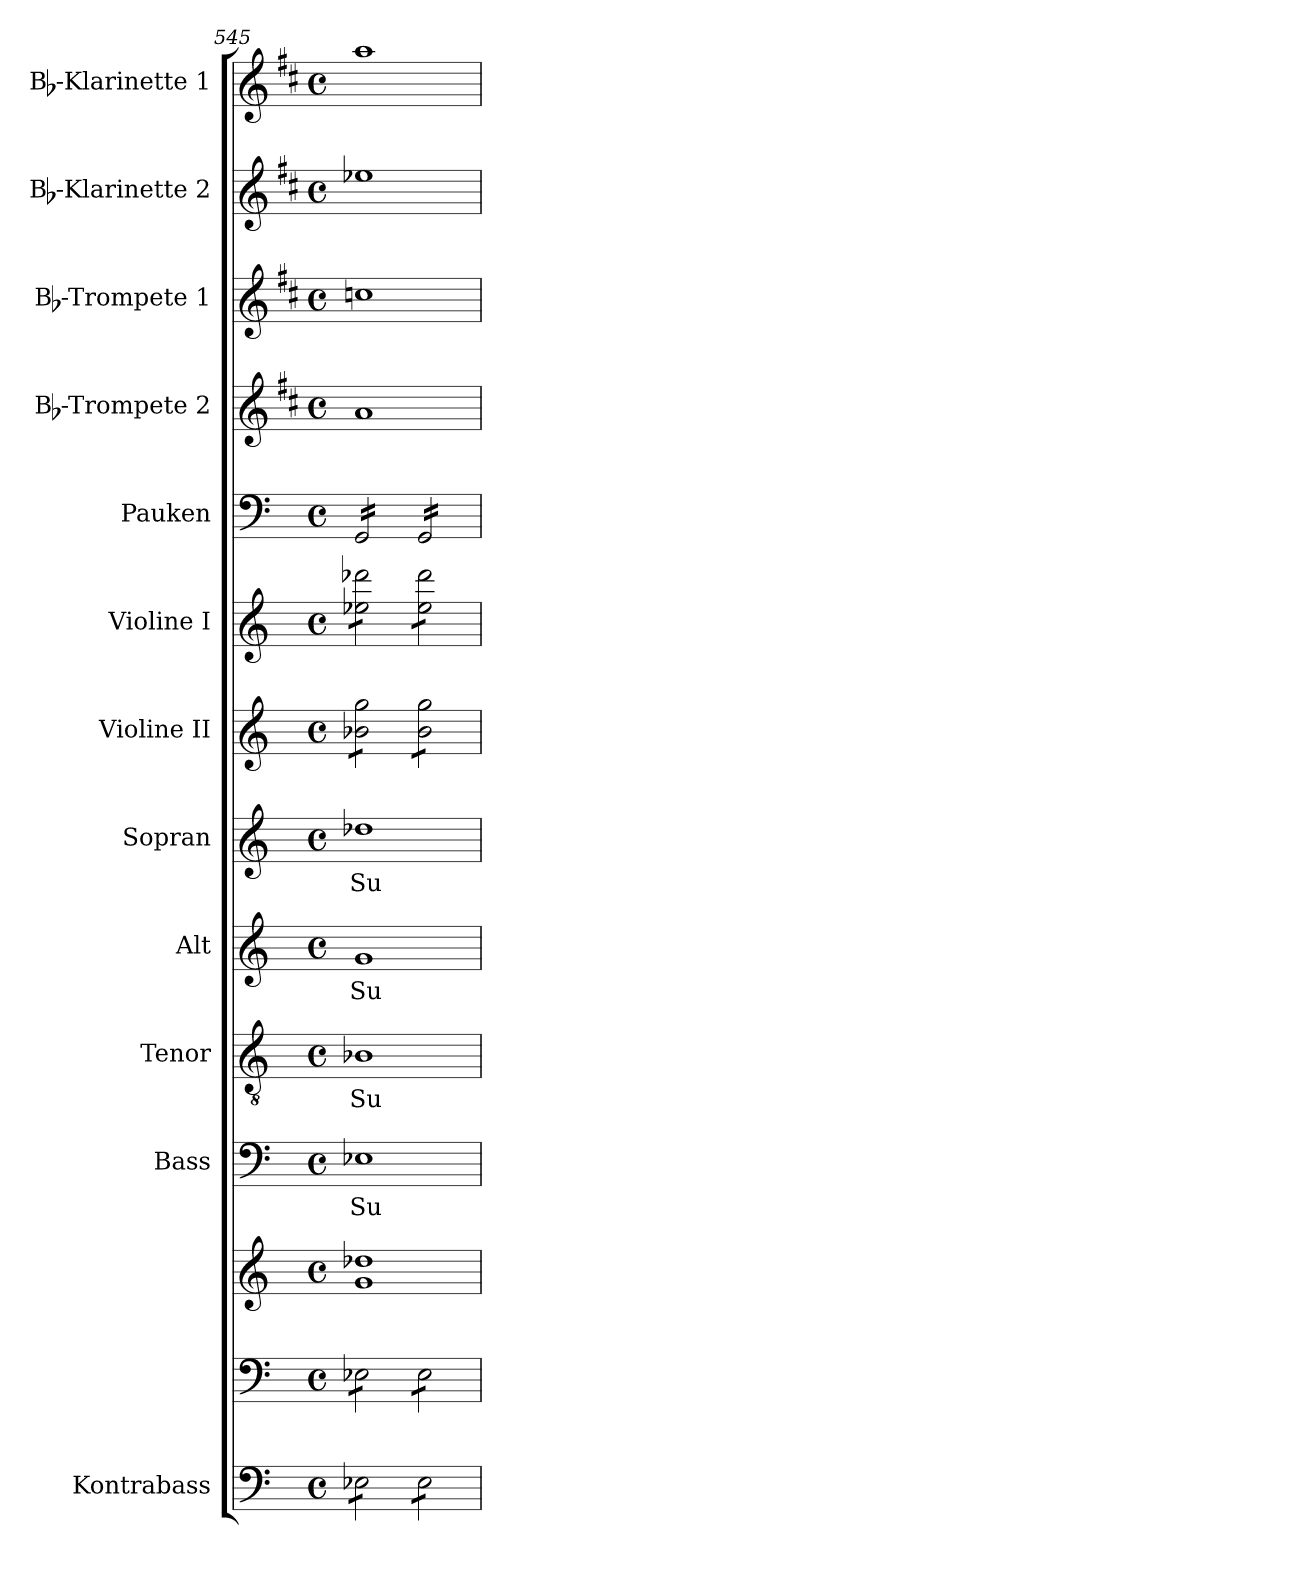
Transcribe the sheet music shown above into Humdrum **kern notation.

**kern	**kern	**kern	**kern	**text	**kern	**text	**kern	**text	**kern	**text	**kern	**kern	**kern	**kern	**kern	**kern	**kern
*part13	*part12	*part12	*part11	*part11	*part10	*part10	*part9	*part9	*part8	*part8	*part7	*part6	*part5	*part4	*part3	*part2	*part1
*staff14	*staff13	*staff12	*staff11	*staff11	*staff10	*staff10	*staff9	*staff9	*staff8	*staff8	*staff7	*staff6	*staff5	*staff4	*staff3	*staff2	*staff1
*I"Kontrabass	*	*	*I"Bass	*	*I"Tenor	*	*I"Alt	*	*I"Sopran	*	*I"Violine II	*I"Violine I	*I"Pauken	*I"Bb-Trompete 2	*I"Bb-Trompete 1	*I"Bb-Klarinette 2	*I"Bb-Klarinette 1
*I'Kb.	*	*	*I'B.	*	*I'T.	*	*I'A.	*	*I'S.	*	*I'Vl. II	*I'Vl. I	*I'Pk.	*I'Bb Trp. 2	*I'Bb Trp. 1	*I'Bb Kl. 2	*I'Bb Kl. 1
*clefF4	*clefF4	*clefG2	*clefF4	*	*clefGv2	*	*clefG2	*	*clefG2	*	*clefG2	*clefG2	*clefF4	*clefG2	*clefG2	*clefG2	*clefG2
*ITrd7c12	*	*	*	*	*	*	*	*	*	*	*	*	*	*ITrd1c2	*ITrd1c2	*ITrd1c2	*ITrd1c2
*k[]	*k[]	*k[]	*k[]	*	*k[]	*	*k[]	*	*k[]	*	*k[]	*k[]	*k[]	*k[]	*k[]	*k[]	*k[]
*C:	*C:	*C:	*C:	*	*C:	*	*C:	*	*C:	*	*C:	*C:	*C:	*C:	*C:	*C:	*C:
*M4/4	*M4/4	*M4/4	*M4/4	*	*M4/4	*	*M4/4	*	*M4/4	*	*M4/4	*M4/4	*M4/4	*M4/4	*M4/4	*M4/4	*M4/4
*met(c)	*met(c)	*met(c)	*met(c)	*	*met(c)	*	*met(c)	*	*met(c)	*	*met(c)	*met(c)	*met(c)	*met(c)	*met(c)	*met(c)	*met(c)
=545	=545	=545	=545	=545	=545	=545	=545	=545	=545	=545	=545	=545	=545	=545	=545	=545	=545
!	!	!	!	!LO:LY:b	!	!LO:LY:b	!	!LO:LY:b	!	!LO:LY:b	!	!	!	!	!	!	!
*tremolo	*	*	*	*	*	*	*	*	*	*	*	*	*	*	*	*	*
*	*tremolo	*	*	*	*	*	*	*	*	*	*	*	*	*	*	*	*
*	*	*	*	*	*	*	*	*	*	*	*tremolo	*	*	*	*	*	*
*	*	*	*	*	*	*	*	*	*	*	*	*tremolo	*	*	*	*	*
*	*	*	*	*	*	*	*	*	*	*	*	*	*tremolo	*	*	*	*
8EE-X\L	8E-X\L	1g 1dd-X	1E-X	Su-	1B-X	Su-	1g	Su-	1dd-X	Su-	8b-X\ 8gg\L	8ee-X\ 8ddd-X\L	16GG/LL	1g	1b-X	1dd-X	1gg
.	.	.	.	.	.	.	.	.	.	.	.	.	16GG/	.	.	.	.
8EE-X\	8E-X\	.	.	.	.	.	.	.	.	.	8b-X\ 8gg\	8ee-X\ 8ddd-X\	16GG/	.	.	.	.
.	.	.	.	.	.	.	.	.	.	.	.	.	16GG/	.	.	.	.
8EE-X\	8E-X\	.	.	.	.	.	.	.	.	.	8b-X\ 8gg\	8ee-X\ 8ddd-X\	16GG/	.	.	.	.
.	.	.	.	.	.	.	.	.	.	.	.	.	16GG/	.	.	.	.
8EE-X\J	8E-X\J	.	.	.	.	.	.	.	.	.	8b-X\ 8gg\J	8ee-X\ 8ddd-X\J	16GG/	.	.	.	.
.	.	.	.	.	.	.	.	.	.	.	.	.	16GG/JJ	.	.	.	.
8EE-\L	8E-\L	.	.	.	.	.	.	.	.	.	8b-\ 8gg\L	8ee-\ 8ddd-\L	16GG/LL	.	.	.	.
.	.	.	.	.	.	.	.	.	.	.	.	.	16GG/	.	.	.	.
8EE-\	8E-\	.	.	.	.	.	.	.	.	.	8b-\ 8gg\	8ee-\ 8ddd-\	16GG/	.	.	.	.
.	.	.	.	.	.	.	.	.	.	.	.	.	16GG/	.	.	.	.
8EE-\	8E-\	.	.	.	.	.	.	.	.	.	8b-\ 8gg\	8ee-\ 8ddd-\	16GG/	.	.	.	.
.	.	.	.	.	.	.	.	.	.	.	.	.	16GG/	.	.	.	.
8EE-\J	8E-\J	.	.	.	.	.	.	.	.	.	8b-\ 8gg\J	8ee-\ 8ddd-\J	16GG/	.	.	.	.
*	*	*	*	*	*	*	*	*	*	*	*	*Xtremolo	*	*	*	*	*
*	*	*	*	*	*	*	*	*	*	*	*Xtremolo	*	*	*	*	*	*
*	*Xtremolo	*	*	*	*	*	*	*	*	*	*	*	*	*	*	*	*
*Xtremolo	*	*	*	*	*	*	*	*	*	*	*	*	*	*	*	*	*
.	.	.	.	.	.	.	.	.	.	.	.	.	16GG/JJ	.	.	.	.
*	*	*	*	*	*	*	*	*	*	*	*	*	*Xtremolo	*	*	*	*
=	=	=	=	=	=	=	=	=	=	=	=	=	=	=	=	=	=
*-	*-	*-	*-	*-	*-	*-	*-	*-	*-	*-	*-	*-	*-	*-	*-	*-	*-
